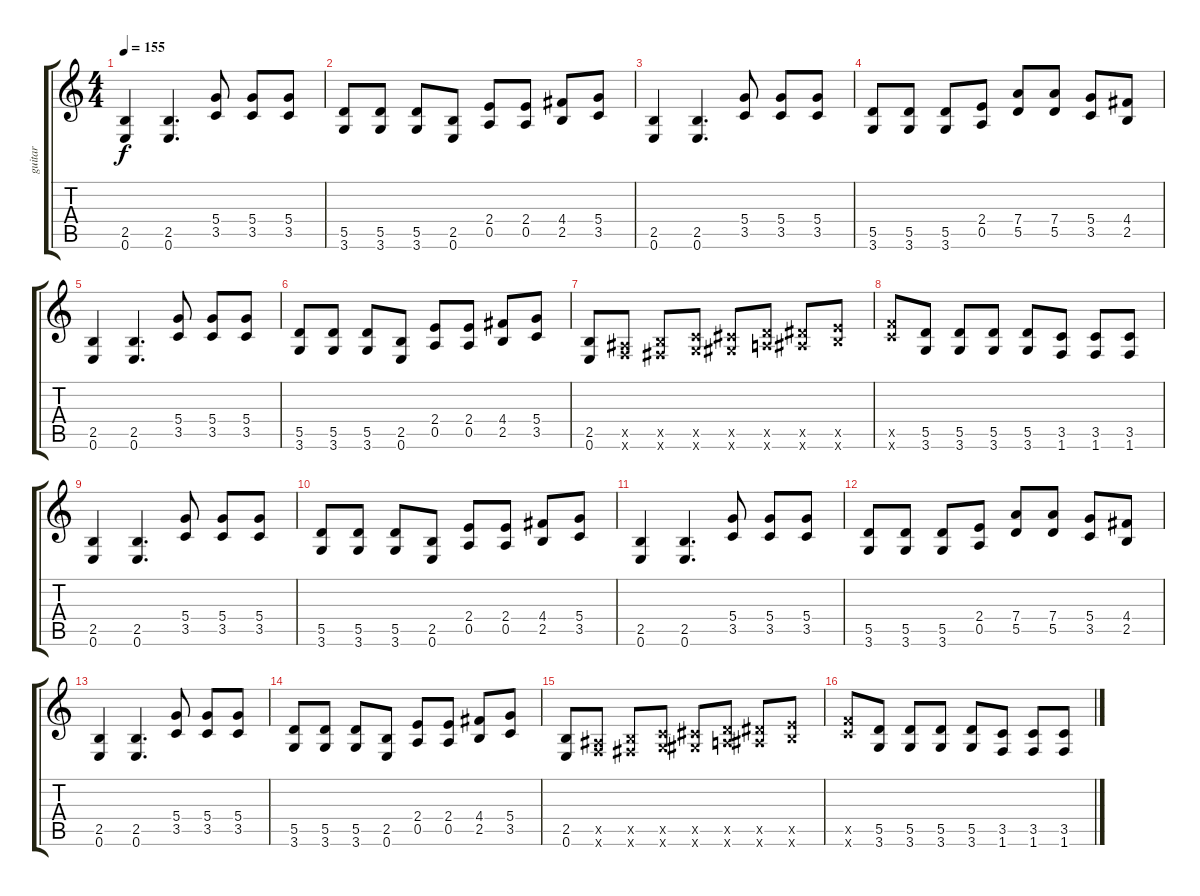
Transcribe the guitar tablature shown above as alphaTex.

\track ("guitar" "guitar") {instrument distortionguitar}
\staff {score tabs}
\tuning (E4 B3 G3 D3 A2 E2) {hide}
\ts (4 4)
\tempo 155
\clef g2
\ks c
(2.5 0.6).4{dy f} (2.5 0.6).4{d} (5.4 3.5).8 (5.4 3.5).8 (5.4 3.5).8 |
(5.5 3.6).8 (5.5 3.6).8 (5.5 3.6).8 (2.5 0.6).8 (2.4 0.5).8 (2.4 0.5).8 (4.4 2.5).8 (5.4 3.5).8 |
(2.5 0.6).4 (2.5 0.6).4{d} (5.4 3.5).8 (5.4 3.5).8 (5.4 3.5).8 |
(5.5 3.6).8 (5.5 3.6).8 (5.5 3.6).8 (2.4 0.5).8 (7.4 5.5).8 (7.4 5.5).8 (5.4 3.5).8 (4.4 2.5).8 |
(2.5 0.6).4 (2.5 0.6).4{d} (5.4 3.5).8 (5.4 3.5).8 (5.4 3.5).8 |
(5.5 3.6).8 (5.5 3.6).8 (5.5 3.6).8 (2.5 0.6).8 (2.4 0.5).8 (2.4 0.5).8 (4.4 2.5).8 (5.4 3.5).8 |
(2.5 0.6).8 (1.5{x} 1.6{x}).8 (2.5{x} 2.6{x}).8 (3.5{x} 3.6{x}).8 (4.5{x} 4.6{x}).8 (5.5{x} 5.6{x}).8 (6.5{x} 6.6{x}).8 (7.5{x} 7.6{x}).8 |
(8.5{x} 8.6{x}).8 (5.5 3.6).8 (5.5 3.6).8 (5.5 3.6).8 (5.5 3.6).8 (3.5 1.6).8 (3.5 1.6).8 (3.5 1.6).8 |
(2.5 0.6).4 (2.5 0.6).4{d} (5.4 3.5).8 (5.4 3.5).8 (5.4 3.5).8 |
(5.5 3.6).8 (5.5 3.6).8 (5.5 3.6).8 (2.5 0.6).8 (2.4 0.5).8 (2.4 0.5).8 (4.4 2.5).8 (5.4 3.5).8 |
(2.5 0.6).4 (2.5 0.6).4{d} (5.4 3.5).8 (5.4 3.5).8 (5.4 3.5).8 |
(5.5 3.6).8 (5.5 3.6).8 (5.5 3.6).8 (2.4 0.5).8 (7.4 5.5).8 (7.4 5.5).8 (5.4 3.5).8 (4.4 2.5).8 |
(2.5 0.6).4 (2.5 0.6).4{d} (5.4 3.5).8 (5.4 3.5).8 (5.4 3.5).8 |
(5.5 3.6).8 (5.5 3.6).8 (5.5 3.6).8 (2.5 0.6).8 (2.4 0.5).8 (2.4 0.5).8 (4.4 2.5).8 (5.4 3.5).8 |
(2.5 0.6).8 (1.5{x} 1.6{x}).8 (2.5{x} 2.6{x}).8 (3.5{x} 3.6{x}).8 (4.5{x} 4.6{x}).8 (5.5{x} 5.6{x}).8 (6.5{x} 6.6{x}).8 (7.5{x} 7.6{x}).8 |
(8.5{x} 8.6{x}).8 (5.5 3.6).8 (5.5 3.6).8 (5.5 3.6).8 (5.5 3.6).8 (3.5 1.6).8 (3.5 1.6).8 (3.5 1.6).8
